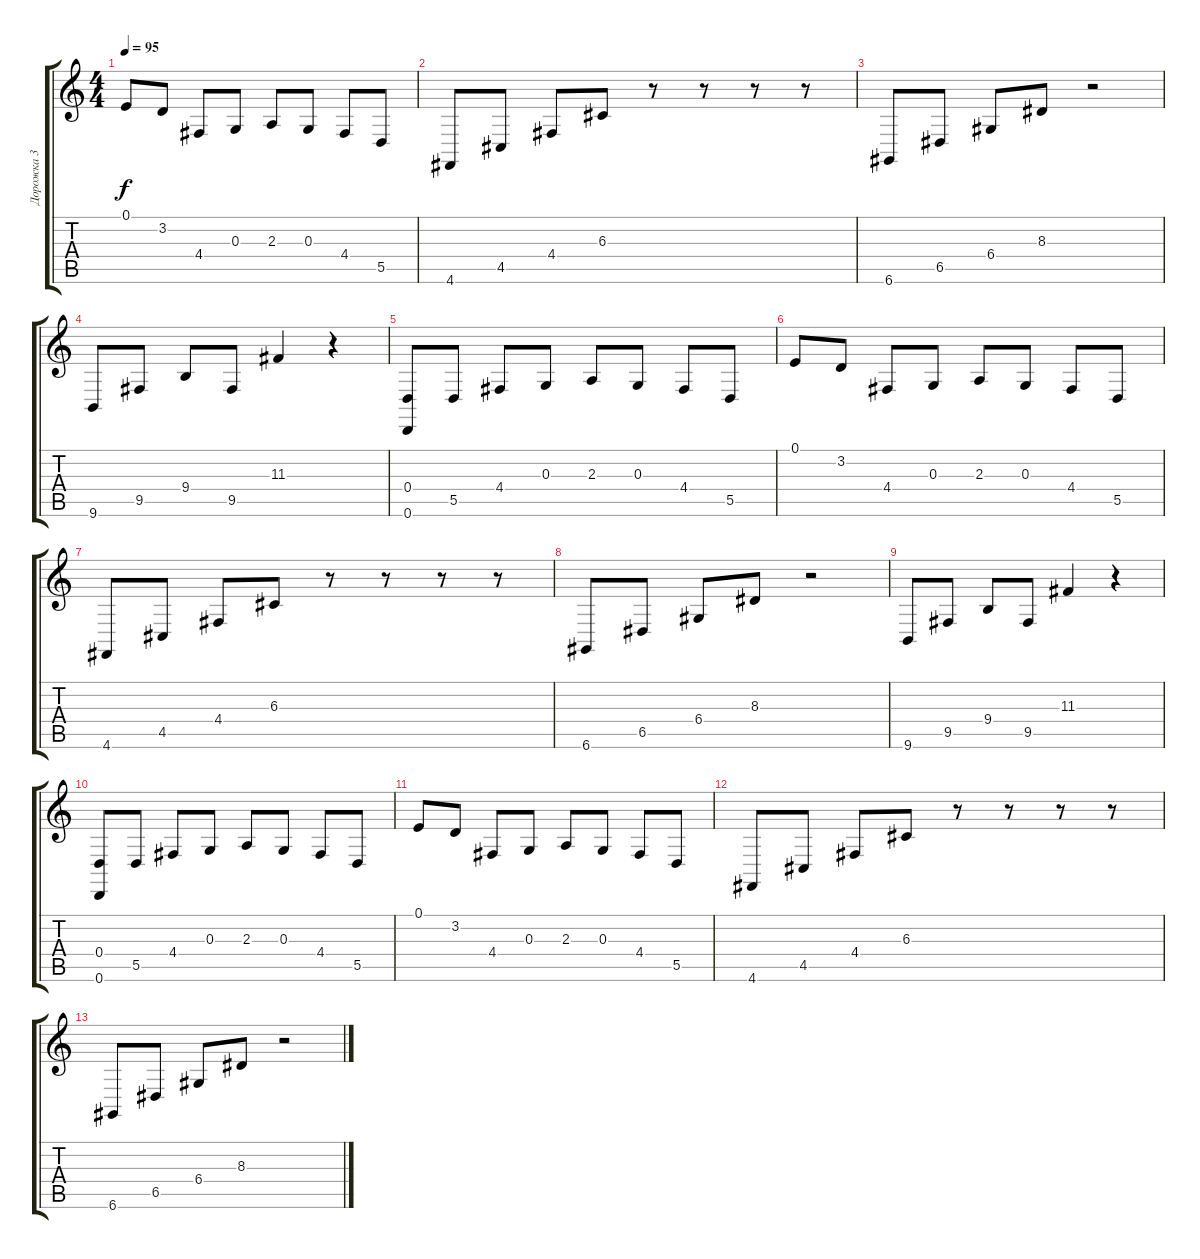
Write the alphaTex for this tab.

\track ("Дорожка 3" "Дорожка 3") {instrument acousticgrandpiano}
\staff {score tabs}
\tuning (E4 B3 G3 D3 A2 D2) {hide}
\ts (4 4)
\tempo 95
\clef g2
\ks c
0.1.8{dy f} 3.2.8 4.4.8 0.3.8 2.3.8 0.3.8 4.4.8 5.5.8 |
4.6.8 4.5.8 4.4.8 6.3.8 r.8 r.8 r.8 r.8 |
6.6.8 6.5.8 6.4.8 8.3.8 r.2 |
9.6.8 9.5.8 9.4.8 9.5.8 11.3.4 r.4 |
(0.4 0.6).8{volume 13 instrument acousticgrandpiano} 5.5.8 4.4.8 0.3.8 2.3.8 0.3.8 4.4.8 5.5.8 |
0.1.8 3.2.8 4.4.8 0.3.8 2.3.8 0.3.8 4.4.8 5.5.8 |
4.6.8 4.5.8 4.4.8 6.3.8 r.8 r.8 r.8 r.8 |
6.6.8 6.5.8 6.4.8 8.3.8 r.2 |
9.6.8 9.5.8 9.4.8 9.5.8 11.3.4 r.4 |
(0.4 0.6).8{volume 13 instrument acousticgrandpiano} 5.5.8 4.4.8 0.3.8 2.3.8 0.3.8 4.4.8 5.5.8 |
0.1.8 3.2.8 4.4.8 0.3.8 2.3.8 0.3.8 4.4.8 5.5.8 |
4.6.8 4.5.8 4.4.8 6.3.8 r.8 r.8 r.8 r.8 |
6.6.8 6.5.8 6.4.8 8.3.8 r.2
